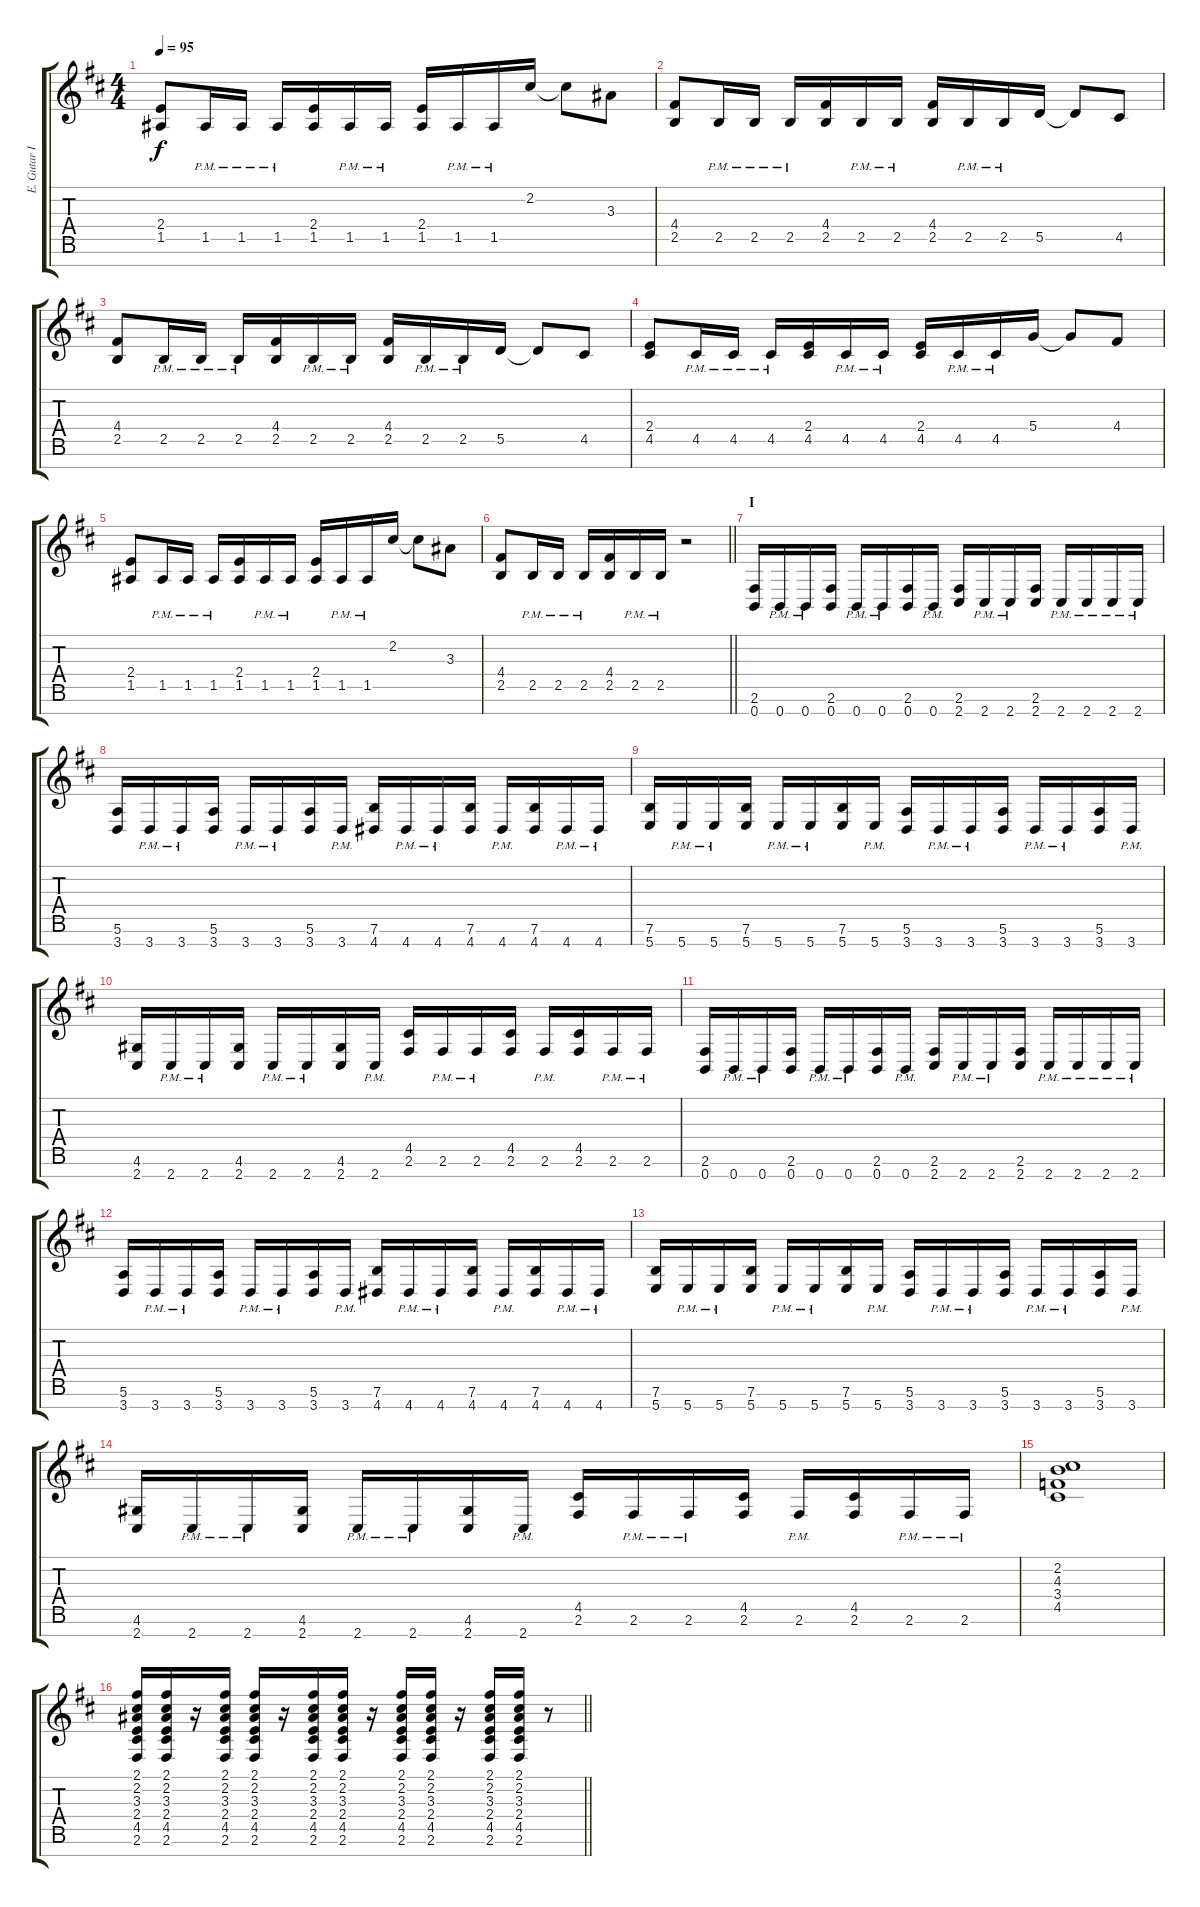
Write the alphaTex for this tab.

\track ("E. Gutar II" "E. Gutar I") {instrument overdrivenguitar}
\staff {score tabs}
\tuning (E4 B3 G3 D3 A2 E2 B1) {hide}
\ts (4 4)
\tempo 95
\clef g2
\ks d
(2.4 1.5).8{dy f} 1.5{pm}.16 1.5{pm}.16 1.5{pm}.16 (2.4 1.5).16 1.5{pm}.16 1.5{pm}.16 (2.4 1.5).16 1.5{pm}.16 1.5{pm}.16 2.2.16 2.2{t}.8 3.3.8 |
(4.4 2.5).8 2.5{pm}.16 2.5{pm}.16 2.5{pm}.16 (4.4 2.5).16 2.5{pm}.16 2.5{pm}.16 (4.4 2.5).16 2.5{pm}.16 2.5{pm}.16 5.5.16 5.5{t}.8 4.5.8 |
(4.4 2.5).8 2.5{pm}.16 2.5{pm}.16 2.5{pm}.16 (4.4 2.5).16 2.5{pm}.16 2.5{pm}.16 (4.4 2.5).16 2.5{pm}.16 2.5{pm}.16 5.5.16 5.5{t}.8 4.5.8 |
(2.4 4.5).8 4.5{pm}.16 4.5{pm}.16 4.5{pm}.16 (2.4 4.5).16 4.5{pm}.16 4.5{pm}.16 (2.4 4.5).16 4.5{pm}.16 4.5{pm}.16 5.4.16 5.4{t}.8 4.4.8 |
(2.4 1.5).8 1.5{pm}.16 1.5{pm}.16 1.5{pm}.16 (2.4 1.5).16 1.5{pm}.16 1.5{pm}.16 (2.4 1.5).16 1.5{pm}.16 1.5{pm}.16 2.2.16 2.2{t}.8 3.3.8 |
\barLineRight lightlight
(4.4 2.5).8 2.5{pm}.16 2.5{pm}.16 2.5{pm}.16 (4.4 2.5).16 2.5{pm}.16 2.5{pm}.16 r.2 |
\section ("" "I")
(2.6 0.7).16 0.7{pm}.16 0.7{pm}.16 (2.6 0.7).16 0.7{pm}.16 0.7{pm}.16 (2.6 0.7).16 0.7{pm}.16 (2.6 2.7).16 2.7{pm}.16 2.7{pm}.16 (2.6 2.7).16 2.7{pm}.16 2.7{pm}.16 2.7{pm}.16 2.7{pm}.16 |
(5.6 3.7).16 3.7{pm}.16 3.7{pm}.16 (5.6 3.7).16 3.7{pm}.16 3.7{pm}.16 (5.6 3.7).16 3.7{pm}.16 (7.6 4.7).16 4.7{pm}.16 4.7{pm}.16 (7.6 4.7).16 4.7{pm}.16 (7.6 4.7).16 4.7{pm}.16 4.7{pm}.16 |
(7.6 5.7).16 5.7{pm}.16 5.7{pm}.16 (7.6 5.7).16 5.7{pm}.16 5.7{pm}.16 (7.6 5.7).16 5.7{pm}.16 (5.6 3.7).16 3.7{pm}.16 3.7{pm}.16 (5.6 3.7).16 3.7{pm}.16 3.7{pm}.16 (5.6 3.7).16 3.7{pm}.16 |
(4.6 2.7).16 2.7{pm}.16 2.7{pm}.16 (4.6 2.7).16 2.7{pm}.16 2.7{pm}.16 (4.6 2.7).16 2.7{pm}.16 (4.5 2.6).16 2.6{pm}.16 2.6{pm}.16 (4.5 2.6).16 2.6{pm}.16 (4.5 2.6).16 2.6{pm}.16 2.6{pm}.16 |
(2.6 0.7).16 0.7{pm}.16 0.7{pm}.16 (2.6 0.7).16 0.7{pm}.16 0.7{pm}.16 (2.6 0.7).16 0.7{pm}.16 (2.6 2.7).16 2.7{pm}.16 2.7{pm}.16 (2.6 2.7).16 2.7{pm}.16 2.7{pm}.16 2.7{pm}.16 2.7{pm}.16 |
(5.6 3.7).16 3.7{pm}.16 3.7{pm}.16 (5.6 3.7).16 3.7{pm}.16 3.7{pm}.16 (5.6 3.7).16 3.7{pm}.16 (7.6 4.7).16 4.7{pm}.16 4.7{pm}.16 (7.6 4.7).16 4.7{pm}.16 (7.6 4.7).16 4.7{pm}.16 4.7{pm}.16 |
(7.6 5.7).16 5.7{pm}.16 5.7{pm}.16 (7.6 5.7).16 5.7{pm}.16 5.7{pm}.16 (7.6 5.7).16 5.7{pm}.16 (5.6 3.7).16 3.7{pm}.16 3.7{pm}.16 (5.6 3.7).16 3.7{pm}.16 3.7{pm}.16 (5.6 3.7).16 3.7{pm}.16 |
(4.6 2.7).16 2.7{pm}.16 2.7{pm}.16 (4.6 2.7).16 2.7{pm}.16 2.7{pm}.16 (4.6 2.7).16 2.7{pm}.16 (4.5 2.6).16 2.6{pm}.16 2.6{pm}.16 (4.5 2.6).16 2.6{pm}.16 (4.5 2.6).16 2.6{pm}.16 2.6{pm}.16 |
(2.2 4.3 3.4 4.5).1 |
\barLineRight lightlight
(2.1 2.2 3.3 2.4 4.5 2.6).16 (2.1 2.2 3.3 2.4 4.5 2.6).16 r.16 (2.1 2.2 3.3 2.4 4.5 2.6).16 (2.1 2.2 3.3 2.4 4.5 2.6).16 r.16 (2.1 2.2 3.3 2.4 4.5 2.6).16 (2.1 2.2 3.3 2.4 4.5 2.6).16 r.16 (2.1 2.2 3.3 2.4 4.5 2.6).16 (2.1 2.2 3.3 2.4 4.5 2.6).16 r.16 (2.1 2.2 3.3 2.4 4.5 2.6).16 (2.1 2.2 3.3 2.4 4.5 2.6).16 r.8
